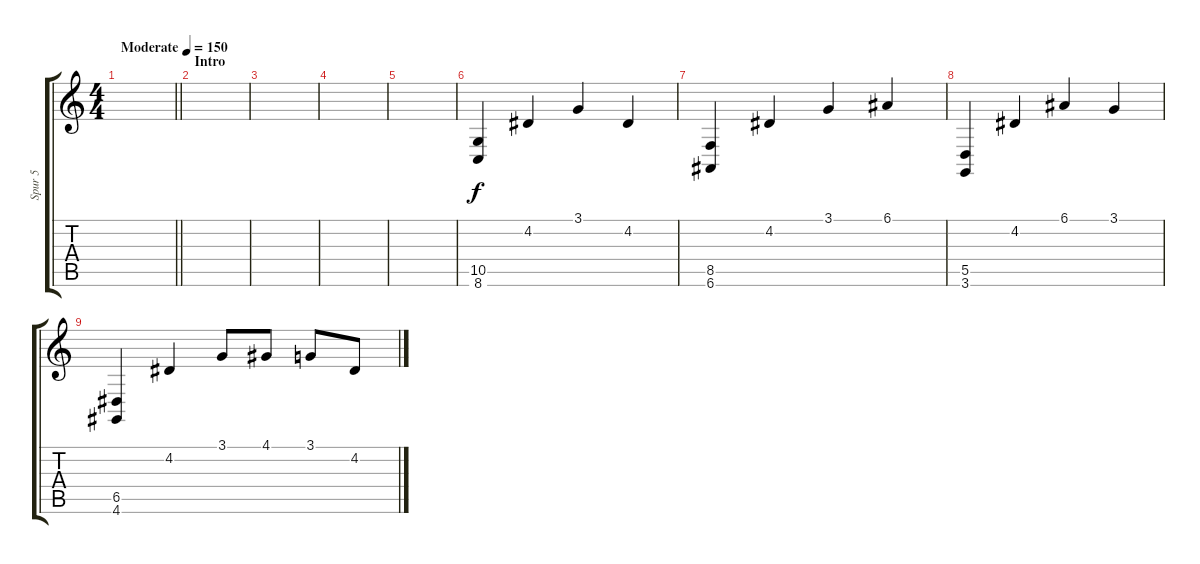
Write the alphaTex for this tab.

\track ("Spur 5" "Spur 5") {instrument brightacousticpiano}
\staff {score tabs}
\tuning (E4 B3 G3 D3 A2 E2) {hide}
\ts (4 4)
\tempo (150 "Moderate")
\clef g2
\barLineRight lightlight
\ks c
|
\section ("" "Intro")
|
|
|
|
(10.5 8.6).4 4.2.4 3.1.4 4.2.4 |
(8.5 6.6).4 4.2.4 3.1.4 6.1.4 |
(5.5 3.6).4 4.2.4 6.1.4 3.1.4 |
(6.5 4.6).4 4.2.4 3.1.8 4.1.8 3.1.8 4.2.8
